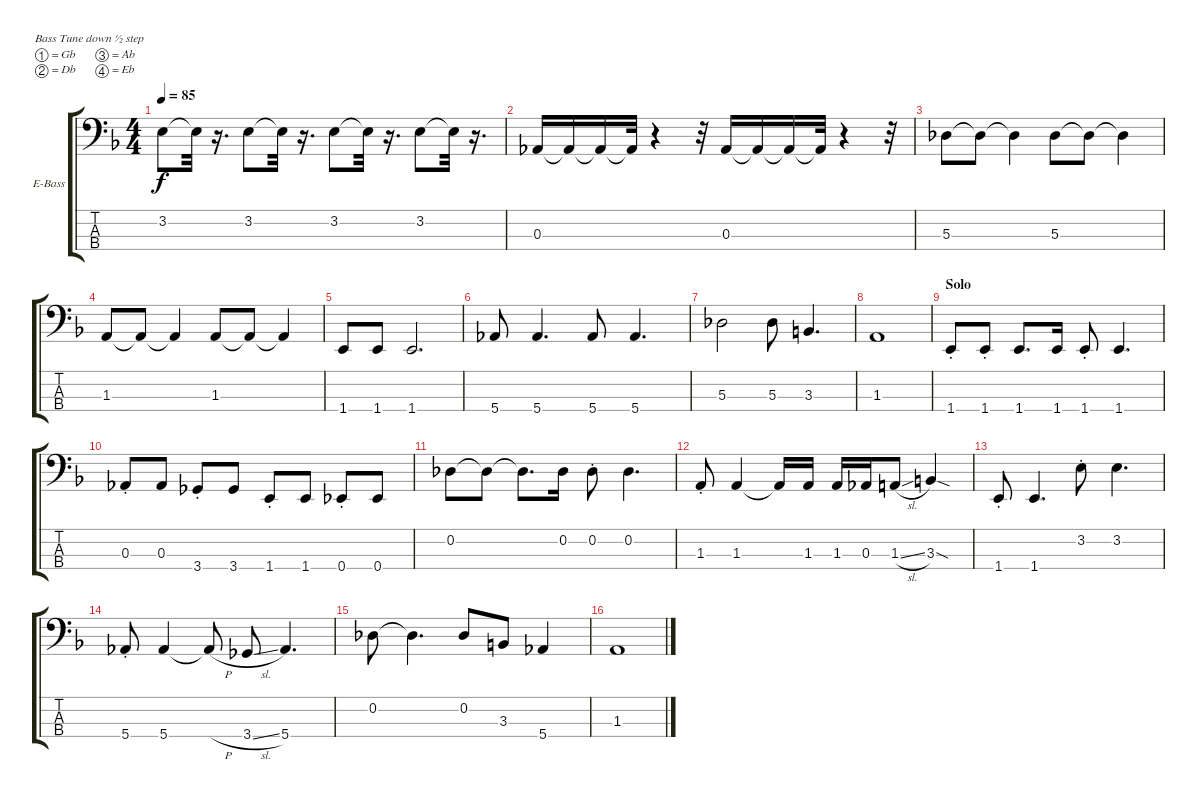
\defaultSystemsLayout 4
\bracketExtendMode groupsimilarinstruments
\firstSystemTrackNameOrientation horizontal
\otherSystemsTrackNameOrientation horizontal
\track ("Bass" "E-Bass") {instrument electricbassfinger}
\staff {score tabs}
\tuning (Gb2 Db2 Ab1 Eb1)
\ts (4 4)
\tempo 85
\clef f4
\ks dminor
3.2.8{dy f instrument electricbassfinger} 3.2{t}.32 r.16{d} 3.2.8 3.2{t}.32 r.16{d} 3.2.8 3.2{t}.32 r.16{d} 3.2.8 3.2{t}.32 r.16{d} |
0.3.16 0.3{t}.16 0.3{t}.16 0.3{t}.32 r.4 r.32 0.3.16 0.3{t}.16 0.3{t}.16 0.3{t}.32 r.4 r.32 |
5.3.8 5.3{t}.8 5.3{t}.4 5.3.8 5.3{t}.8 5.3{t}.4 |
1.3.8 1.3{t}.8 1.3{t}.4 1.3.8 1.3{t}.8 1.3{t}.4 |
1.4.8 1.4.8 1.4.2{d} |
5.4.8 5.4.4{d} 5.4.8 5.4.4{d} |
5.3.2 5.3.8 3.3.4{d} |
1.3.1 |
\section ("" "Solo")
1.4{st}.8 1.4{st}.8 1.4.8{d} 1.4.16 1.4{st}.8 1.4.4{d} |
0.3{st}.8 0.3.8 3.4{st}.8 3.4.8 1.4{st}.8 1.4.8 0.4{st}.8 0.4.8 |
0.2.8 0.2{t}.8 0.2{t}.8{d} 0.2.16 0.2{st}.8 0.2.4{d} |
1.3{st}.8 1.3.4 1.3{t}.16 1.3.16 1.3.16 0.3.16 1.3{sl}.8 3.3{sod}.4 |
1.4{st}.8 1.4.4{d} 3.2{st}.8 3.2.4{d} |
5.4{st}.8 5.4.4 5.4{h t}.8 3.4{sl}.8 5.4.4{d} |
0.2.8 0.2{t}.4{d} 0.2.8 3.3.8 5.4.4 |
1.3.1
